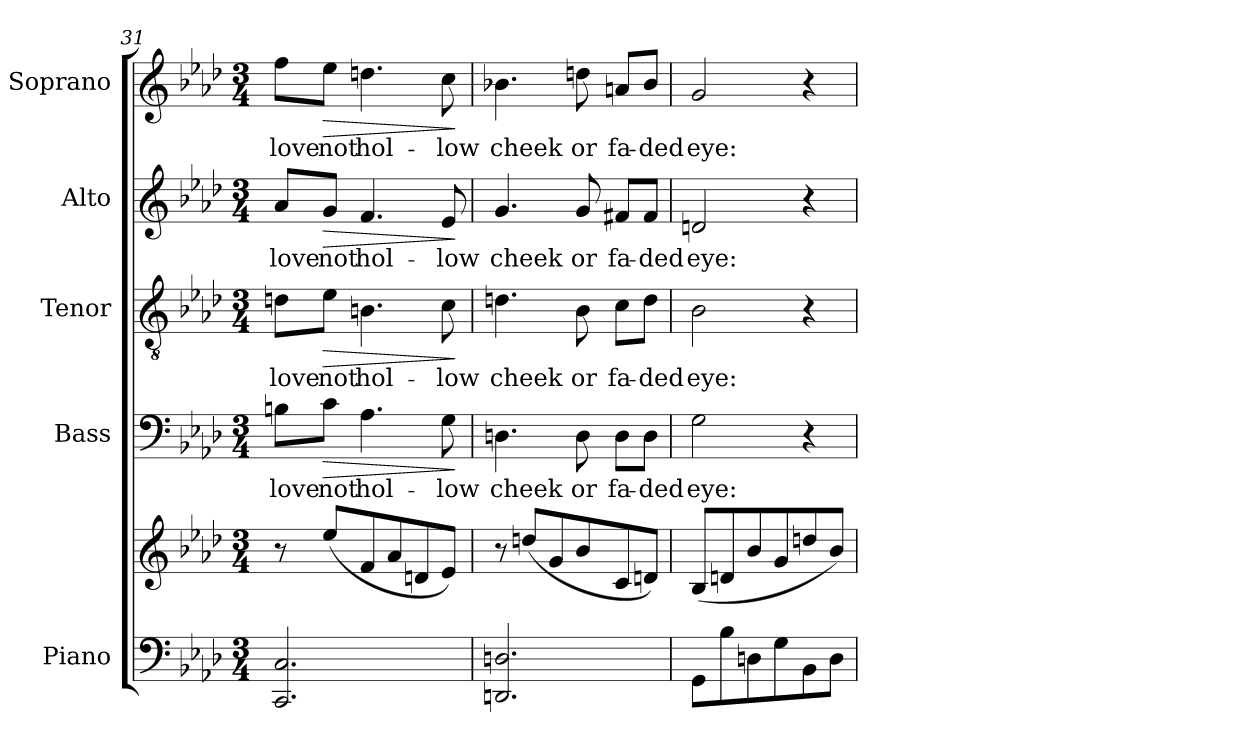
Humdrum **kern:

**kern	**kern	**kern	**text	**dynam	**kern	**text	**dynam	**kern	**text	**dynam	**kern	**text	**dynam
*part5	*part5	*part4	*part4	*part4	*part3	*part3	*part3	*part2	*part2	*part2	*part1	*part1	*part1
*staff6	*staff5	*staff4	*staff4	*staff4	*staff3	*staff3	*staff3	*staff2	*staff2	*staff2	*staff1	*staff1	*staff1
*I"Piano	*	*I"Bass	*	*	*I"Tenor	*	*	*I"Alto	*	*	*I"Soprano	*	*
*I'Pno.	*	*I'B.	*	*	*I'T.	*	*	*I'A.	*	*	*I'S.	*	*
*clefF4	*clefG2	*clefF4	*	*	*clefGv2	*	*	*clefG2	*	*	*clefG2	*	*
*k[b-e-a-d-]	*k[b-e-a-d-]	*k[b-e-a-d-]	*	*	*k[b-e-a-d-]	*	*	*k[b-e-a-d-]	*	*	*k[b-e-a-d-]	*	*
*M3/4	*M3/4	*M3/4	*	*	*M3/4	*	*	*M3/4	*	*	*M3/4	*	*
=31	=31	=31	=31	=31	=31	=31	=31	=31	=31	=31	=31	=31	=31
!	!	!	!LO:LY:b	!	!	!LO:LY:b	!	!	!LO:LY:b	!	!	!LO:LY:b	!
2.CC/ 2.C/	8r	8Bn\L	love	.	8dn\L	love	.	8a-/L	love	.	8ff\L	love	.
!	!	!	!LO:LY:b	!LO:HP:b	!	!LO:LY:b	!LO:HP:b	!	!LO:LY:b	!LO:HP:b	!	!LO:LY:b	!LO:HP:b
.	(8ee-/L	8c\J	not	>	8e-\J	not	>	8g/J	not	>	8ee-\J	not	>
!	!	!	!LO:LY:b	!	!	!LO:LY:b	!	!	!LO:LY:b	!	!	!LO:LY:b	!
.	8f/	4.A-\	hol-	.	4.Bn\	hol-	.	4.f/	hol-	.	4.ddn\	hol-	.
.	8a-/	.	.	.	.	.	.	.	.	.	.	.	.
.	8dn/	.	.	.	.	.	.	.	.	.	.	.	.
!	!	!	!LO:LY:b	!	!	!LO:LY:b	!	!	!LO:LY:b	!	!	!LO:LY:b	!
.	8e-/J)	8G\	-low	.	8c\	-low	.	8e-/	-low	.	8cc\	-low	.
.	.	.	.	]	.	.	]	.	.	]	.	.	]
=32	=32	=32	=32	=32	=32	=32	=32	=32	=32	=32	=32	=32	=32
!	!	!	!LO:LY:b	!	!	!LO:LY:b	!	!	!LO:LY:b	!	!	!LO:LY:b	!
2.DDn/ 2.Dn/	8r	4.Dn\	cheek	.	4.dn\	cheek	.	4.g/	cheek	.	4.b-X\	cheek	.
.	(8ddn/L	.	.	.	.	.	.	.	.	.	.	.	.
.	8g/	.	.	.	.	.	.	.	.	.	.	.	.
!	!	!	!LO:LY:b	!	!	!LO:LY:b	!	!	!LO:LY:b	!	!	!LO:LY:b	!
.	8b-/	8D\	or	.	8B-\	or	.	8g/	or	.	8ddn\	or	.
!	!	!	!LO:LY:b	!	!	!LO:LY:b	!	!	!LO:LY:b	!	!	!LO:LY:b	!
.	8c/	8D\L	fa-	.	8c\L	fa-	.	8f#X/L	fa-	.	8an/L	fa-	.
!	!	!	!LO:LY:b	!	!	!LO:LY:b	!	!	!LO:LY:b	!	!	!LO:LY:b	!
.	8dn/J)	8D\J	-ded	.	8d\J	-ded	.	8f#/J	-ded	.	8b-/J	-ded	.
=33	=33	=33	=33	=33	=33	=33	=33	=33	=33	=33	=33	=33	=33
!	!	!	!LO:LY:b	!	!	!LO:LY:b	!	!	!LO:LY:b	!	!	!LO:LY:b	!
8GG\L	(8B-/L	2G\	eye:	.	2B-\	eye:	.	2dn/	eye:	.	2g/	eye:	.
8B-\	8dn/	.	.	.	.	.	.	.	.	.	.	.	.
8Dn\	8b-/	.	.	.	.	.	.	.	.	.	.	.	.
8G\	8g/	.	.	.	.	.	.	.	.	.	.	.	.
8BB-\	8ddn/	4r	.	.	4r	.	.	4r	.	.	4r	.	.
8D\J	8b-/J)	.	.	.	.	.	.	.	.	.	.	.	.
=	=	=	=	=	=	=	=	=	=	=	=	=	=
*-	*-	*-	*-	*-	*-	*-	*-	*-	*-	*-	*-	*-	*-
